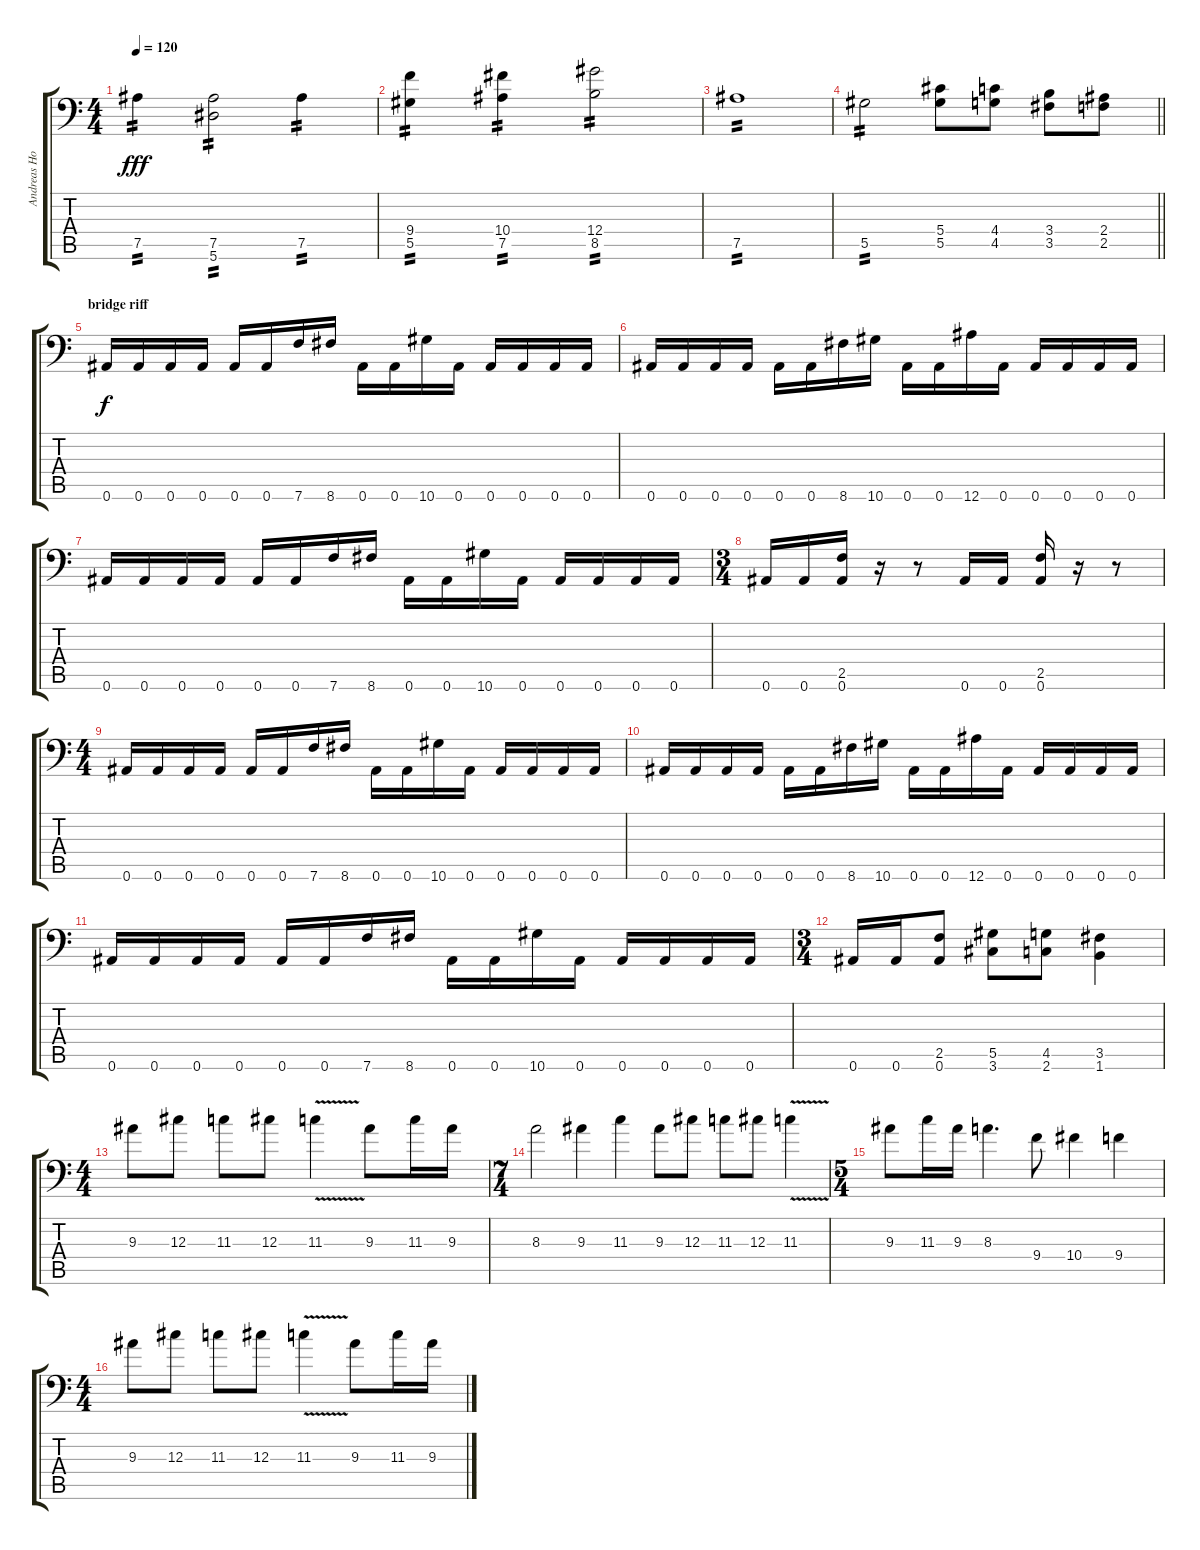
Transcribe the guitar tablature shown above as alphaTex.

\track ("Andreas Holma" "Andreas Ho") {instrument distortionguitar}
\staff {score tabs}
\tuning (Bb3 F3 Db3 Ab2 Eb2 Bb1) {hide}
\ts (4 4)
\tempo 120
\clef f4
\ks c
7.5.4{tp 2 dy fff} (7.5 5.6).2{tp 2} 7.5.4{tp 2} |
(9.4 5.5).4{tp 2} (10.4 7.5).4{tp 2} (12.4 8.5).2{tp 2} |
7.5.1{tp 2} |
\barLineRight lightlight
5.5.2{tp 2} (5.4 5.5).8 (4.4 4.5).8 (3.4 3.5).8 (2.4 2.5).8 |
\section ("" "bridge riff")
0.6.16{dy f} 0.6.16 0.6.16 0.6.16 0.6.16 0.6.16 7.6.16 8.6.16 0.6.16 0.6.16 10.6.16 0.6.16 0.6.16 0.6.16 0.6.16 0.6.16 |
0.6.16 0.6.16 0.6.16 0.6.16 0.6.16 0.6.16 8.6.16 10.6.16 0.6.16 0.6.16 12.6.16 0.6.16 0.6.16 0.6.16 0.6.16 0.6.16 |
0.6.16 0.6.16 0.6.16 0.6.16 0.6.16 0.6.16 7.6.16 8.6.16 0.6.16 0.6.16 10.6.16 0.6.16 0.6.16 0.6.16 0.6.16 0.6.16 |
\ts (3 4)
0.6.16 0.6.16 (2.5 0.6).16 r.16 r.8 0.6.16 0.6.16 (2.5 0.6).16 r.16 r.8 |
\ts (4 4)
0.6.16 0.6.16 0.6.16 0.6.16 0.6.16 0.6.16 7.6.16 8.6.16 0.6.16 0.6.16 10.6.16 0.6.16 0.6.16 0.6.16 0.6.16 0.6.16 |
0.6.16 0.6.16 0.6.16 0.6.16 0.6.16 0.6.16 8.6.16 10.6.16 0.6.16 0.6.16 12.6.16 0.6.16 0.6.16 0.6.16 0.6.16 0.6.16 |
0.6.16 0.6.16 0.6.16 0.6.16 0.6.16 0.6.16 7.6.16 8.6.16 0.6.16 0.6.16 10.6.16 0.6.16 0.6.16 0.6.16 0.6.16 0.6.16 |
\ts (3 4)
0.6.16 0.6.16 (2.5 0.6).8 (5.5 3.6).8 (4.5 2.6).8 (3.5 1.6).4 |
\ts (4 4)
9.3.8 12.3.8 11.3.8 12.3.8 11.3{v}.4 9.3.8 11.3.16 9.3.16 |
\ts (7 4)
8.3.2 9.3.4 11.3.4 9.3.8 12.3.8 11.3.8 12.3.8 11.3{v}.4 |
\ts (5 4)
9.3.8 11.3.16 9.3.16 8.3.4{d} 9.4.8 10.4.4 9.4.4 |
\ts (4 4)
9.3.8 12.3.8 11.3.8 12.3.8 11.3{v}.4 9.3.8 11.3.16 9.3.16
